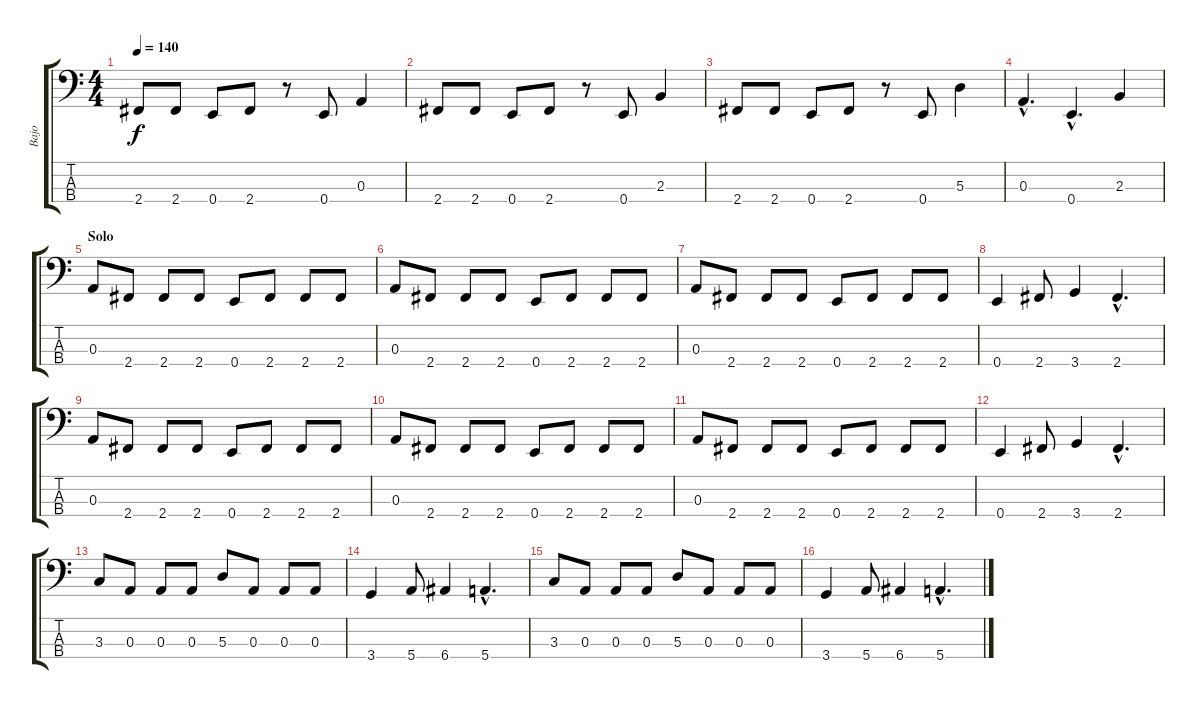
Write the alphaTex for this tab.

\track ("Bajo" "Bajo") {instrument electricbassfinger}
\staff {score tabs}
\tuning (G2 D2 A1 E1) {hide}
\ts (4 4)
\tempo 140
\clef f4
\ks c
2.4.8{dy f} 2.4.8 0.4.8 2.4.8 r.8 0.4.8 0.3.4 |
2.4.8 2.4.8 0.4.8 2.4.8 r.8 0.4.8 2.3.4 |
2.4.8 2.4.8 0.4.8 2.4.8 r.8 0.4.8 5.3.4 |
0.3{hac}.4{d} 0.4{hac}.4{d} 2.3.4 |
\section ("" "Solo")
0.3.8 2.4.8 2.4.8 2.4.8 0.4.8 2.4.8 2.4.8 2.4.8 |
0.3.8 2.4.8 2.4.8 2.4.8 0.4.8 2.4.8 2.4.8 2.4.8 |
0.3.8 2.4.8 2.4.8 2.4.8 0.4.8 2.4.8 2.4.8 2.4.8 |
0.4.4 2.4.8 3.4.4 2.4{hac}.4{d} |
0.3.8 2.4.8 2.4.8 2.4.8 0.4.8 2.4.8 2.4.8 2.4.8 |
0.3.8 2.4.8 2.4.8 2.4.8 0.4.8 2.4.8 2.4.8 2.4.8 |
0.3.8 2.4.8 2.4.8 2.4.8 0.4.8 2.4.8 2.4.8 2.4.8 |
0.4.4 2.4.8 3.4.4 2.4{hac}.4{d} |
3.3.8 0.3.8 0.3.8 0.3.8 5.3.8 0.3.8 0.3.8 0.3.8 |
3.4.4 5.4.8 6.4.4 5.4{hac}.4{d} |
3.3.8 0.3.8 0.3.8 0.3.8 5.3.8 0.3.8 0.3.8 0.3.8 |
3.4.4 5.4.8 6.4.4 5.4{hac}.4{d}
